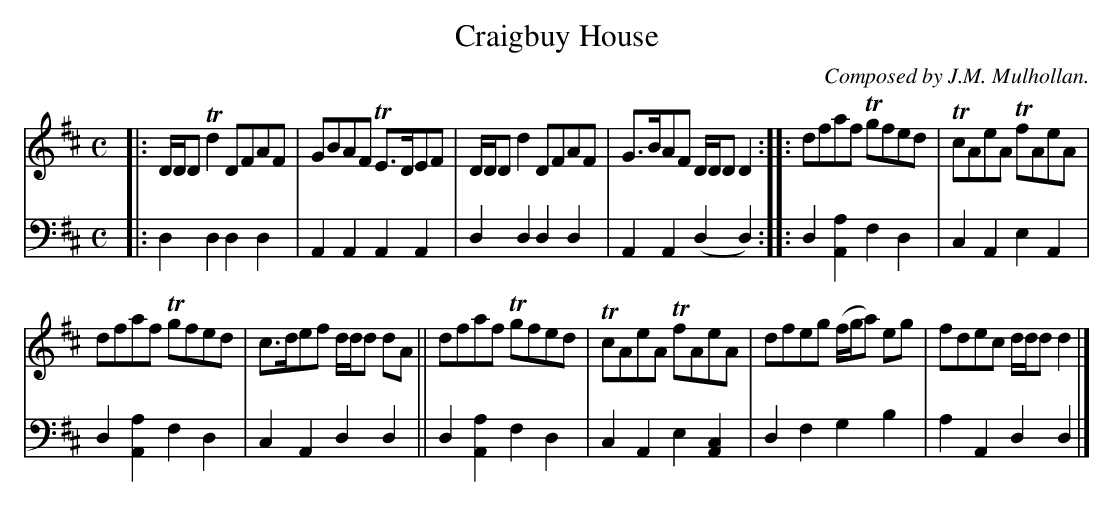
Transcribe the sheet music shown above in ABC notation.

X:1
T: Craigbuy House
C: Composed by J.M. Mulhollan.
M: C
L: 1/8
K: D
V: 1 staves=2
|:\
D/D/D Td2 DFAF | GBAF TE>DEF | D/D/D d2 DFAF | G>BAF D/D/D D2 :: dfaf Tgfed | TcAeA TfAeA |
dfaf Tgfed | c>def d/d/d dA || dfaf Tgfed | TcAeA TfAeA | dfeg (f/g/a) eg | fdec d/d/d d2 |]
V: 2 clef=bass middle=d
|:\
d2d2 d2d2 | A2A2 A2A2 | d2d2 d2d2 | A2A2 (d2d2) :: d2[a2A2] f2d2 |
c2A2 e2A2 | d2[a2A2] f2d2 | c2A2 d2d2 || d2[a2A2] f2d2 | c2A2 e2[c2A2] | d2f2 g2b2 | a2A2 d2d2 |]
